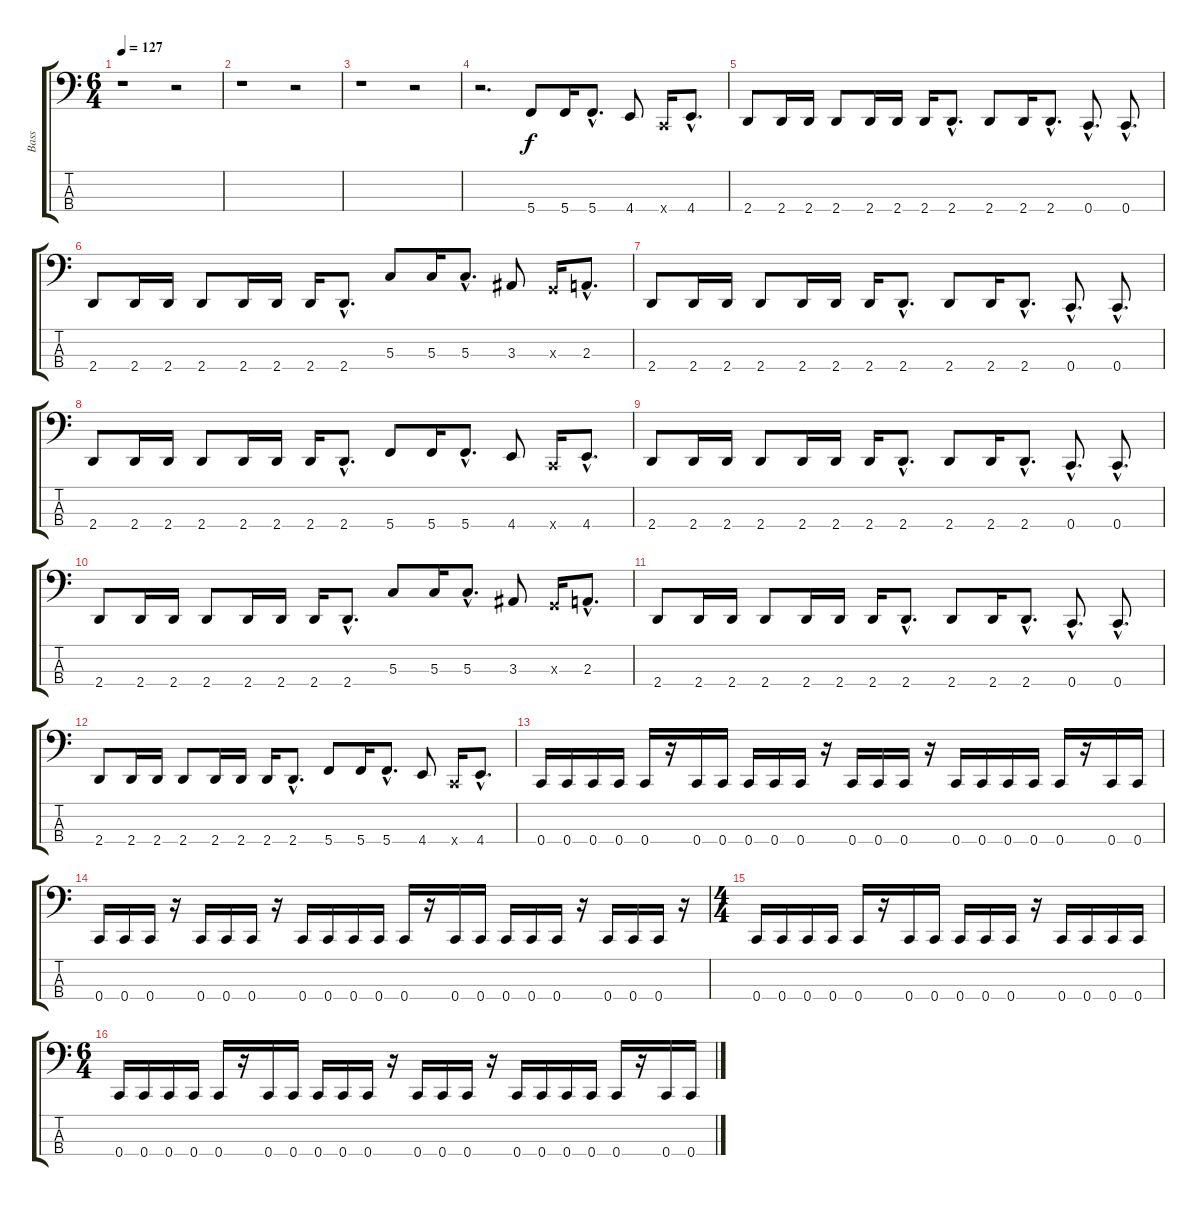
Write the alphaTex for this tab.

\track ("Bass" "Bass") {instrument electricbassfinger}
\staff {score tabs}
\tuning (F2 C2 G1 C1) {hide}
\ts (6 4)
\tempo 127
\clef f4
\ks c
r.1{dy f instrument electricbassfinger} r.2 |
r.1 r.2 |
r.1 r.2 |
r.2{d} 5.4.8 5.4.16 5.4{hac}.8{d} 4.4.8 0.4{x}.16 4.4{hac}.8{d} |
\section ("" "")
2.4.8 2.4.16 2.4.16 2.4.8 2.4.16 2.4.16 2.4.16 2.4{hac}.8{d} 2.4.8 2.4.16 2.4{hac}.8{d} 0.4{hac}.8{d} 0.4{hac}.8{d} |
2.4.8 2.4.16 2.4.16 2.4.8 2.4.16 2.4.16 2.4.16 2.4{hac}.8{d} 5.3.8 5.3.16 5.3{hac}.8{d} 3.3.8 0.3{x}.16 2.3{hac}.8{d} |
2.4.8 2.4.16 2.4.16 2.4.8 2.4.16 2.4.16 2.4.16 2.4{hac}.8{d} 2.4.8 2.4.16 2.4{hac}.8{d} 0.4{hac}.8{d} 0.4{hac}.8{d} |
2.4.8 2.4.16 2.4.16 2.4.8 2.4.16 2.4.16 2.4.16 2.4{hac}.8{d} 5.4.8 5.4.16 5.4{hac}.8{d} 4.4.8 0.4{x}.16 4.4{hac}.8{d} |
2.4.8 2.4.16 2.4.16 2.4.8 2.4.16 2.4.16 2.4.16 2.4{hac}.8{d} 2.4.8 2.4.16 2.4{hac}.8{d} 0.4{hac}.8{d} 0.4{hac}.8{d} |
2.4.8 2.4.16 2.4.16 2.4.8 2.4.16 2.4.16 2.4.16 2.4{hac}.8{d} 5.3.8 5.3.16 5.3{hac}.8{d} 3.3.8 0.3{x}.16 2.3{hac}.8{d} |
2.4.8 2.4.16 2.4.16 2.4.8 2.4.16 2.4.16 2.4.16 2.4{hac}.8{d} 2.4.8 2.4.16 2.4{hac}.8{d} 0.4{hac}.8{d} 0.4{hac}.8{d} |
2.4.8 2.4.16 2.4.16 2.4.8 2.4.16 2.4.16 2.4.16 2.4{hac}.8{d} 5.4.8 5.4.16 5.4{hac}.8{d} 4.4.8 0.4{x}.16 4.4{hac}.8{d} |
\section ("" "")
0.4.16 0.4.16 0.4.16 0.4.16 0.4.16 r.16 0.4.16 0.4.16 0.4.16 0.4.16 0.4.16 r.16 0.4.16 0.4.16 0.4.16 r.16 0.4.16 0.4.16 0.4.16 0.4.16 0.4.16 r.16 0.4.16 0.4.16 |
0.4.16 0.4.16 0.4.16 r.16 0.4.16 0.4.16 0.4.16 r.16 0.4.16 0.4.16 0.4.16 0.4.16 0.4.16 r.16 0.4.16 0.4.16 0.4.16 0.4.16 0.4.16 r.16 0.4.16 0.4.16 0.4.16 r.16 |
\ts (4 4)
0.4.16 0.4.16 0.4.16 0.4.16 0.4.16 r.16 0.4.16 0.4.16 0.4.16 0.4.16 0.4.16 r.16 0.4.16 0.4.16 0.4.16 0.4.16 |
\ts (6 4)
0.4.16 0.4.16 0.4.16 0.4.16 0.4.16 r.16 0.4.16 0.4.16 0.4.16 0.4.16 0.4.16 r.16 0.4.16 0.4.16 0.4.16 r.16 0.4.16 0.4.16 0.4.16 0.4.16 0.4.16 r.16 0.4.16 0.4.16
